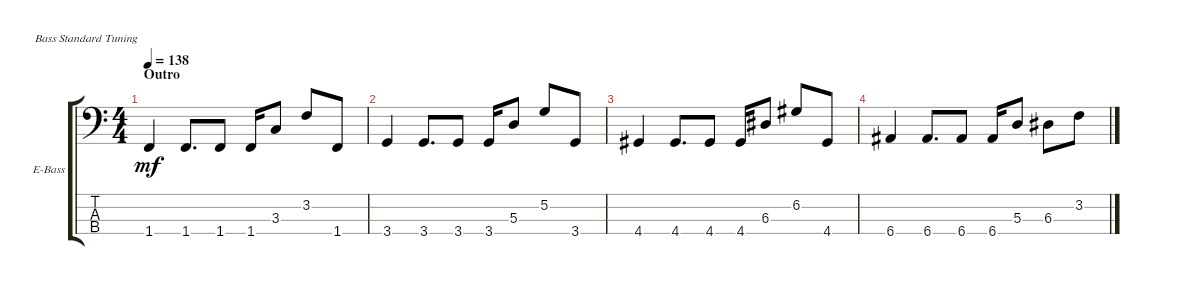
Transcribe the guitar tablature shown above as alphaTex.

\defaultSystemsLayout 4
\bracketExtendMode groupsimilarinstruments
\firstSystemTrackNameOrientation horizontal
\otherSystemsTrackNameOrientation horizontal
\track ("Bass" "E-Bass") {instrument electricbassfinger}
\staff {score tabs}
\tuning (G2 D2 A1 E1)
\ts (4 4)
\section ("" "Outro")
\tempo 138
\clef f4
\ks c
1.4.4{dy mf} 1.4.8{d} 1.4.8 1.4.16 3.3.8 3.2.8 1.4.8 |
3.4.4 3.4.8{d} 3.4.8 3.4.16 5.3.8 5.2.8 3.4.8 |
4.4.4 4.4.8{d} 4.4.8 4.4.16 6.3.8 6.2.8 4.4.8 |
6.4.4 6.4.8{d} 6.4.8 6.4.16 5.3.8 6.3.8 3.2.8
